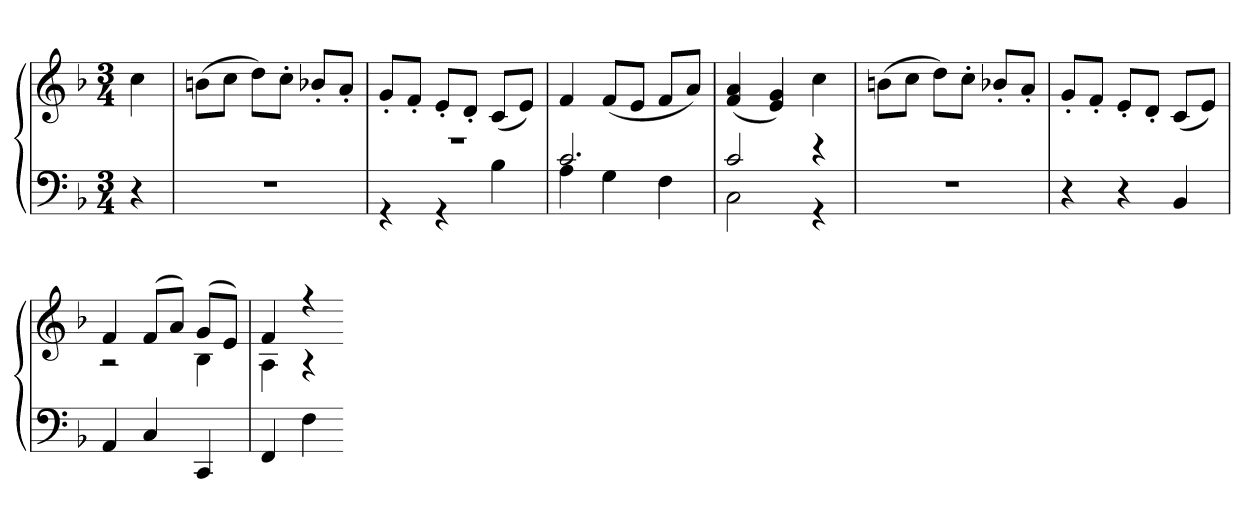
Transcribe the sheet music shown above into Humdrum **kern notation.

**kern	**kern
*part1	*part1
*staff2	*staff1
*clefF4	*clefG2
*k[b-]	*k[b-]
*M3/4	*M3/4
=	=
4r	4cc
=	=
2.r	(8bnL
.	8ccJ
.	8ddL)
.	8cc'J
.	8b-X'L
.	8a'J
=	=
*^	*
2.r	4r	8g'L
.	.	8f'J
.	4r	8e'L
.	.	8d'J
.	4B-	(8cL
.	.	8eJ)
=	=	=
2.c	4A	4f
.	4G	(8fL
.	.	8eJ
.	4F	8fL
.	.	8aJ)
=	=	=
2c	2C	(4f 4a
.	.	4e 4g)
4r	4r	4cc
*v	*v	*
=	=
2.r	(8bnL
.	8ccJ
.	8ddL)
.	8cc'J
.	8b-X'L
.	8a'J
=	=
4r	8g'L
.	8f'J
4r	8e'L
.	8d'J
4BB-	(8cL
.	8eJ)
=	=
*	*^
4AA	4f	2r
4C	(8fL	.
.	8aJ)	.
4CC	(8gL	4B-
.	8eJ)	.
=	=	=
4FF	4f	4A
4F	4r	4r
*	*v	*v
=-	=-
*-	*-
